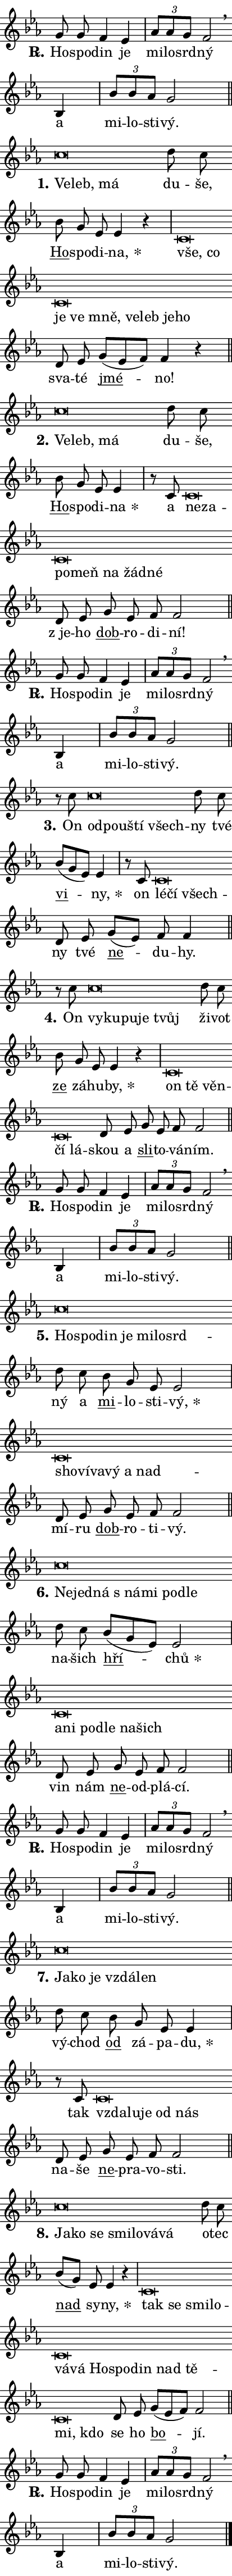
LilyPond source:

\version "2.22.1"
\header { tagline = "" }
\paper {
  indent = 0\cm
  top-margin = 0\cm
  right-margin = 0\cm
  bottom-margin = 0\cm
  left-margin = 0\cm
  paper-width = 7\cm
  page-breaking = #ly:one-page-breaking
  system-system-spacing.basic-distance = #11
  score-system-spacing.basic-distance = #11
  ragged-last = ##f
}


%% Author: Thomas Morley
%% https://lists.gnu.org/archive/html/lilypond-user/2020-05/msg00002.html
#(define (line-position grob)
"Returns position of @var[grob} in current system:
   @code{'start}, if at first time-step
   @code{'end}, if at last time-step
   @code{'middle} otherwise
"
  (let* ((col (ly:item-get-column grob))
         (ln (ly:grob-object col 'left-neighbor))
         (rn (ly:grob-object col 'right-neighbor))
         (col-to-check-left (if (ly:grob? ln) ln col))
         (col-to-check-right (if (ly:grob? rn) rn col))
         (break-dir-left
           (and
             (ly:grob-property col-to-check-left 'non-musical #f)
             (ly:item-break-dir col-to-check-left)))
         (break-dir-right
           (and
             (ly:grob-property col-to-check-right 'non-musical #f)
             (ly:item-break-dir col-to-check-right))))
        (cond ((eqv? 1 break-dir-left) 'start)
              ((eqv? -1 break-dir-right) 'end)
              (else 'middle))))

#(define (tranparent-at-line-position vctor)
  (lambda (grob)
  "Relying on @code{line-position} select the relevant enry from @var{vctor}.
Used to determine transparency,"
    (case (line-position grob)
      ((end) (not (vector-ref vctor 0)))
      ((middle) (not (vector-ref vctor 1)))
      ((start) (not (vector-ref vctor 2))))))

noteHeadBreakVisibility =
#(define-music-function (break-visibility)(vector?)
"Makes @code{NoteHead}s transparent relying on @var{break-visibility}"
#{
  \override NoteHead.transparent =
    #(tranparent-at-line-position break-visibility)
#})

#(define delete-ledgers-for-transparent-note-heads
  (lambda (grob)
    "Reads whether a @code{NoteHead} is transparent.
If so this @code{NoteHead} is removed from @code{'note-heads} from
@var{grob}, which is supposed to be @code{LedgerLineSpanner}.
As a result ledgers are not printed for this @code{NoteHead}"
    (let* ((nhds-array (ly:grob-object grob 'note-heads))
           (nhds-list
             (if (ly:grob-array? nhds-array)
                 (ly:grob-array->list nhds-array)
                 '()))
           ;; Relies on the transparent-property being done before
           ;; Staff.LedgerLineSpanner.after-line-breaking is executed.
           ;; This is fragile ...
           (to-keep
             (remove
               (lambda (nhd)
                 (ly:grob-property nhd 'transparent #f))
               nhds-list)))
      ;; TODO find a better method to iterate over grob-arrays, similiar
      ;; to filter/remove etc for lists
      ;; For now rebuilt from scratch
      (set! (ly:grob-object grob 'note-heads)  '())
      (for-each
        (lambda (nhd)
          (ly:pointer-group-interface::add-grob grob 'note-heads nhd))
        to-keep))))

hideNotes = {
  \noteHeadBreakVisibility #begin-of-line-visible
}
unHideNotes = {
  \noteHeadBreakVisibility #all-visible
}

% work-around for resetting accidentals
% https://lilypond.org/doc/v2.23/Documentation/notation/displaying-rhythms#unmetered-music
cadenzaMeasure = {
  \cadenzaOff
  \partial 1024 s1024
  \cadenzaOn
}

#(define-markup-command (accent layout props text) (markup?)
  "Underline accented syllable"
  (interpret-markup layout props
    #{\markup \override #'(offset . 4.3) \underline { #text }#}))

responsum = \markup \concat {
  "R" \hspace #-1.05 \path #0.1 #'((moveto 0 0.07) (lineto 0.9 0.8)) \hspace #0.05 "."
}

\layout {
    \context {
        \Staff
        \remove "Time_signature_engraver"
        \override LedgerLineSpanner.after-line-breaking = #delete-ledgers-for-transparent-note-heads
    }
    \context {
        \Voice {
            \override NoteHead.output-attributes = #'((class . "notehead"))
            \override Hairpin.height = #0.55
        }
    }
    \context {
        \Lyrics {
            \override StanzaNumber.output-attributes = #'((class . "stanzanumber"))
            \override LyricSpace.minimum-distance = #0.9
            \override LyricText.font-name = #"TeX Gyre Schola"
            \override LyricText.font-size = 1
            \override StanzaNumber.font-name = #"TeX Gyre Schola Bold"
            \override StanzaNumber.font-size = 1
        }
    }
}

% magnetic-lyrics.ily
%
%   written by
%     Jean Abou Samra <jean@abou-samra.fr>
%     Werner Lemberg <wl@gnu.org>
%
%   adapted by
%     Jiri Hon <jiri.hon@gmail.com>
%
% Version 2022-Apr-15

% https://www.mail-archive.com/lilypond-user@gnu.org/msg149350.html

#(define (Left_hyphen_pointer_engraver context)
   "Collect syllable-hyphen-syllable occurrences in lyrics and store
them in properties.  This engraver only looks to the left.  For
example, if the lyrics input is @code{foo -- bar}, it does the
following.

@itemize @bullet
@item
Set the @code{text} property of the @code{LyricHyphen} grob between
@q{foo} and @q{bar} to @code{foo}.

@item
Set the @code{left-hyphen} property of the @code{LyricText} grob with
text @q{foo} to the @code{LyricHyphen} grob between @q{foo} and
@q{bar}.
@end itemize

Use this auxiliary engraver in combination with the
@code{lyric-@/text::@/apply-@/magnetic-@/offset!} hook."
   (let ((hyphen #f)
         (text #f))
     (make-engraver
      (acknowledgers
       ((lyric-syllable-interface engraver grob source-engraver)
        (set! text grob)))
      (end-acknowledgers
       ((lyric-hyphen-interface engraver grob source-engraver)
        ;(when (not (grob::has-interface grob 'lyric-space-interface))
          (set! hyphen grob)));)
      ((stop-translation-timestep engraver)
       (when (and text hyphen)
         (ly:grob-set-object! text 'left-hyphen hyphen))
       (set! text #f)
       (set! hyphen #f)))))

#(define (lyric-text::apply-magnetic-offset! grob)
   "If the space between two syllables is less than the value in
property @code{LyricText@/.details@/.squash-threshold}, move the right
syllable to the left so that it gets concatenated with the left
syllable.

Use this function as a hook for
@code{LyricText@/.after-@/line-@/breaking} if the
@code{Left_@/hyphen_@/pointer_@/engraver} is active."
   (let ((hyphen (ly:grob-object grob 'left-hyphen #f)))
     (when hyphen
       (let ((left-text (ly:spanner-bound hyphen LEFT)))
         (when (grob::has-interface left-text 'lyric-syllable-interface)
           (let* ((common (ly:grob-common-refpoint grob left-text X))
                  (this-x-ext (ly:grob-extent grob common X))
                  (left-x-ext
                   (begin
                     ;; Trigger magnetism for left-text.
                     (ly:grob-property left-text 'after-line-breaking)
                     (ly:grob-extent left-text common X)))
                  ;; `delta` is the gap width between two syllables.
                  (delta (- (interval-start this-x-ext)
                            (interval-end left-x-ext)))
                  (details (ly:grob-property grob 'details))
                  (threshold (assoc-get 'squash-threshold details 0.2)))
             (when (< delta threshold)
               (let* (;; We have to manipulate the input text so that
                      ;; ligatures crossing syllable boundaries are not
                      ;; disabled.  For languages based on the Latin
                      ;; script this is essentially a beautification.
                      ;; However, for non-Western scripts it can be a
                      ;; necessity.
                      (lt (ly:grob-property left-text 'text))
                      (rt (ly:grob-property grob 'text))
                      (is-space (grob::has-interface hyphen 'lyric-space-interface))
                      (space (if is-space " " ""))
                      (space-markup (grob-interpret-markup grob " "))
                      (space-size (interval-length (ly:stencil-extent space-markup X)))
                      (extra-delta (if is-space space-size 0))
                      ;; Append new syllable.
                      (ltrt-space (if (and (string? lt) (string? rt))
                                (string-append lt space rt)
                                (make-concat-markup (list lt space rt))))
                      ;; Right-align `ltrt` to the right side.
                      (ltrt-space-markup (grob-interpret-markup
                               grob
                               (make-translate-markup
                                (cons (interval-length this-x-ext) 0)
                                (make-right-align-markup ltrt-space)))))
                 (begin
                   ;; Don't print `left-text`.
                   (ly:grob-set-property! left-text 'stencil #f)
                   ;; Set text and stencil (which holds all collected
                   ;; syllables so far) and shift it to the left.
                   (ly:grob-set-property! grob 'text ltrt-space)
                   (ly:grob-set-property! grob 'stencil ltrt-space-markup)
                   (ly:grob-translate-axis! grob (- (- delta extra-delta)) X))))))))))


#(define (lyric-hyphen::displace-bounds-first grob)
   ;; Make very sure this callback isn't triggered too early.
   (let ((left (ly:spanner-bound grob LEFT))
         (right (ly:spanner-bound grob RIGHT)))
     (ly:grob-property left 'after-line-breaking)
     (ly:grob-property right 'after-line-breaking)
     (ly:lyric-hyphen::print grob)))

squashThreshold = #0.4

\layout {
  \context {
    \Lyrics
    \consists #Left_hyphen_pointer_engraver
    \override LyricText.after-line-breaking =
      #lyric-text::apply-magnetic-offset!
    \override LyricHyphen.stencil = #lyric-hyphen::displace-bounds-first
    \override LyricText.details.squash-threshold = \squashThreshold
    \override LyricHyphen.minimum-distance = 0
    \override LyricHyphen.minimum-length = \squashThreshold
  }
}

squash = \override LyricText.details.squash-threshold = 9999
unSquash = \override LyricText.details.squash-threshold = \squashThreshold

left = \override LyricText.self-alignment-X = #LEFT
unLeft = \revert LyricText.self-alignment-X

starOffset = #(lambda (grob) 
                (let ((x_offset (ly:self-alignment-interface::aligned-on-x-parent grob)))
                  (if (= x_offset 0) 0 (+ x_offset 1.2))))

star = #(define-music-function (syllable)(string?)
"Append star separator at the end of a syllable"
#{
  \once \override LyricText.X-offset = #starOffset
  \lyricmode { \markup {
    #syllable
    \override #'((font-name . "TeX Gyre Schola Bold")) \hspace #0.2 \lower #0.65 \larger "*"
  } }
#})

starAccent = #(define-music-function (syllable)(string?)
"Append star separator at the end of a syllable and make accent"
#{
  \once \override LyricText.X-offset = #starOffset
  \lyricmode { \markup {
    \accent #syllable
    \override #'((font-name . "TeX Gyre Schola Bold")) \hspace #0.2 \lower #0.65 \larger "*"
  } }
#})

breath = #(define-music-function (syllable)(string?)
"Append breathing indicator at the end of a syllable"
#{
  \lyricmode { \markup { #syllable "+" } }
#})

optionalBreath = #(define-music-function (syllable)(string?)
"Append optional breathing indicator at the end of a syllable"
#{
  \lyricmode { \markup { #syllable "(+)" } }
#})


\score {
    <<
        \new Voice = "melody" { \cadenzaOn \key es \major \relative { g'8 g f4 es \cadenzaMeasure \bar "|" \tuplet 3/2 { as8[ as g] } f2 \breathe \bar "" bes,4 \cadenzaMeasure \bar "|" \tuplet 3/2 { bes'8[ bes as] } g2 \cadenzaMeasure \bar "||" \break }
\relative { c''\breve*1/16 \hideNotes \breve*1/16 \breve*1/16 \bar "" \unHideNotes d8 c \bar "" bes g es es4 r \cadenzaMeasure \bar "|" c\breve*1/16 \hideNotes \breve*1/16 \bar "" \breve*1/16 \bar "" \breve*1/16 \bar "" \breve*1/16 \bar "" \breve*1/16 \bar "" \breve*1/16 \bar "" \breve*1/16 \breve*1/16 \bar "" \unHideNotes d8 es \bar "" g[( es f)] f4 r \cadenzaMeasure \bar "||" \break }
\relative { c''\breve*1/16 \hideNotes \breve*1/16 \breve*1/16 \bar "" \unHideNotes d8 c \bar "" bes g es es4 \cadenzaMeasure \bar "|" r8 c c\breve*1/16 \hideNotes \breve*1/16 \bar "" \breve*1/16 \bar "" \breve*1/16 \bar "" \breve*1/16 \bar "" \breve*1/16 \breve*1/16 \bar "" \unHideNotes d8 es \bar "" g es f f2 \cadenzaMeasure \bar "||" \break }
\relative { g'8 g f4 es \cadenzaMeasure \bar "|" \tuplet 3/2 { as8[ as g] } f2 \breathe \bar "" bes,4 \cadenzaMeasure \bar "|" \tuplet 3/2 { bes'8[ bes as] } g2 \cadenzaMeasure \bar "||" \break }
\relative { r8 c''8 c\breve*1/16 \hideNotes \breve*1/16 \bar "" \breve*1/16 \breve*1/16 \bar "" \unHideNotes d8 c \bar "" bes[( g es)] es4 \cadenzaMeasure \bar "|" r8 c c\breve*1/16 \hideNotes \breve*1/16 \breve*1/16 \bar "" \unHideNotes d8 es \bar "" g[( es)] f f4 \cadenzaMeasure \bar "||" \break }
\relative { r8 c''8 c\breve*1/16 \hideNotes \breve*1/16 \bar "" \breve*1/16 \bar "" \breve*1/16 \breve*1/16 \bar "" \unHideNotes d8 c \bar "" bes g es es4 r \cadenzaMeasure \bar "|" c\breve*1/16 \hideNotes \breve*1/16 \bar "" \breve*1/16 \bar "" \breve*1/16 \breve*1/16 \bar "" \unHideNotes d8 es \bar "" g es f f2 \cadenzaMeasure \bar "||" \break }
\relative { g'8 g f4 es \cadenzaMeasure \bar "|" \tuplet 3/2 { as8[ as g] } f2 \breathe \bar "" bes,4 \cadenzaMeasure \bar "|" \tuplet 3/2 { bes'8[ bes as] } g2 \cadenzaMeasure \bar "||" \break }
\relative { c''\breve*1/16 \hideNotes \breve*1/16 \bar "" \breve*1/16 \bar "" \breve*1/16 \bar "" \breve*1/16 \bar "" \breve*1/16 \breve*1/16 \bar "" \unHideNotes d8 c \bar "" bes g es es2 \cadenzaMeasure \bar "|" c\breve*1/16 \hideNotes \breve*1/16 \bar "" \breve*1/16 \bar "" \breve*1/16 \bar "" \breve*1/16 \breve*1/16 \bar "" \unHideNotes d8 es \bar "" g es f f2 \cadenzaMeasure \bar "||" \break }
\relative { c''\breve*1/16 \hideNotes \breve*1/16 \bar "" \breve*1/16 \bar "" \breve*1/16 \bar "" \breve*1/16 \bar "" \breve*1/16 \breve*1/16 \bar "" \unHideNotes d8 c \bar "" bes[( g es)] es2 \cadenzaMeasure \bar "|" c\breve*1/16 \hideNotes \breve*1/16 \bar "" \breve*1/16 \bar "" \breve*1/16 \bar "" \breve*1/16 \breve*1/16 \bar "" \unHideNotes d8 es \bar "" g es f f2 \cadenzaMeasure \bar "||" \break }
\relative { g'8 g f4 es \cadenzaMeasure \bar "|" \tuplet 3/2 { as8[ as g] } f2 \breathe \bar "" bes,4 \cadenzaMeasure \bar "|" \tuplet 3/2 { bes'8[ bes as] } g2 \cadenzaMeasure \bar "||" \break }
\relative { c''\breve*1/16 \hideNotes \breve*1/16 \bar "" \breve*1/16 \bar "" \breve*1/16 \breve*1/16 \bar "" \unHideNotes d8 c \bar "" bes g es es4 \cadenzaMeasure \bar "|" r8 c8 c\breve*1/16 \hideNotes \breve*1/16 \bar "" \breve*1/16 \bar "" \breve*1/16 \breve*1/16 \bar "" \unHideNotes d8 es \bar "" g es f f2 \cadenzaMeasure \bar "||" \break }
\relative { c''\breve*1/16 \hideNotes \breve*1/16 \bar "" \breve*1/16 \bar "" \breve*1/16 \bar "" \breve*1/16 \bar "" \breve*1/16 \breve*1/16 \bar "" \unHideNotes d8 c \bar "" bes[( g)] es es4 r \cadenzaMeasure \bar "|" c\breve*1/16 \hideNotes \breve*1/16 \bar "" \breve*1/16 \bar "" \breve*1/16 \bar "" \breve*1/16 \bar "" \breve*1/16 \bar "" \breve*1/16 \bar "" \breve*1/16 \bar "" \breve*1/16 \bar "" \breve*1/16 \bar "" \breve*1/16 \bar "" \breve*1/16 \breve*1/16 \bar "" \unHideNotes d8 es \bar "" g[( es f)] f2 \cadenzaMeasure \bar "||" \break }
\relative { g'8 g f4 es \cadenzaMeasure \bar "|" \tuplet 3/2 { as8[ as g] } f2 \breathe \bar "" bes,4 \cadenzaMeasure \bar "|" \tuplet 3/2 { bes'8[ bes as] } g2 \cadenzaMeasure \bar "||" \break } \bar "|." }
        \new Lyrics \lyricsto "melody" { \lyricmode { \set stanza = \responsum
Ho -- spo -- din je mi -- lo -- srd -- ný a mi -- lo -- sti -- vý.
\set stanza = "1."
\left Ve -- \squash leb, má \unLeft \unSquash du -- še, \markup \accent Ho -- spo -- di -- \star na, \left vše, \squash co je ve mně, ve -- leb je -- ho \unLeft \unSquash sva -- té \markup \accent jmé -- no!
\set stanza = "2."
\left Ve -- \squash leb, má \unLeft \unSquash du -- še, \markup \accent Ho -- spo -- di -- \star na a \left ne -- \squash za -- po -- meň na žád -- né \unLeft \unSquash "z je" -- ho \markup \accent dob -- ro -- di -- ní!
\set stanza = \responsum
Ho -- spo -- din je mi -- lo -- srd -- ný a mi -- lo -- sti -- vý.
\set stanza = "3."
On \left od -- \squash pou -- ští všech -- \unLeft \unSquash ny tvé \markup \accent vi -- \star ny, on \left lé -- \squash čí všech -- \unLeft \unSquash ny tvé \markup \accent ne -- du -- hy.
\set stanza = "4."
On \left vy -- \squash ku -- pu -- je tvůj \unLeft \unSquash ži -- vot \markup \accent ze zá -- hu -- \star by, \left on \squash tě věn -- čí lá -- \unLeft \unSquash skou a \markup \accent sli -- to -- vá -- ním.
\set stanza = \responsum
Ho -- spo -- din je mi -- lo -- srd -- ný a mi -- lo -- sti -- vý.
\set stanza = "5."
\left Ho -- \squash spo -- din je mi -- lo -- srd -- \unLeft \unSquash ný a \markup \accent mi -- lo -- sti -- \star vý, \left sho -- \squash ví -- va -- vý a nad -- \unLeft \unSquash mí -- ru \markup \accent dob -- ro -- ti -- vý.
\set stanza = "6."
\left Ne -- \squash jed -- ná "s ná" -- mi po -- dle \unLeft \unSquash na -- šich \markup \accent hří -- \star chů \left a -- \squash ni po -- dle na -- šich \unLeft \unSquash vin nám \markup \accent ne -- od -- plá -- cí.
\set stanza = \responsum
Ho -- spo -- din je mi -- lo -- srd -- ný a mi -- lo -- sti -- vý.
\set stanza = "7."
\left Ja -- \squash ko je vzdá -- len \unLeft \unSquash vý -- chod \markup \accent od zá -- pa -- \star du, tak \left vzda -- \squash lu -- je od nás \unLeft \unSquash na -- še \markup \accent ne -- pra -- vo -- sti.
\set stanza = "8."
\left Ja -- \squash ko se smi -- lo -- vá -- vá \unLeft \unSquash o -- tec \markup \accent nad sy -- \star ny, \left tak \squash se smi -- lo -- vá -- vá Ho -- spo -- din nad tě -- mi, kdo \unLeft \unSquash se ho \markup \accent bo -- jí.
\set stanza = \responsum
Ho -- spo -- din je mi -- lo -- srd -- ný a mi -- lo -- sti -- vý. } }
    >>
    \layout {}
}
